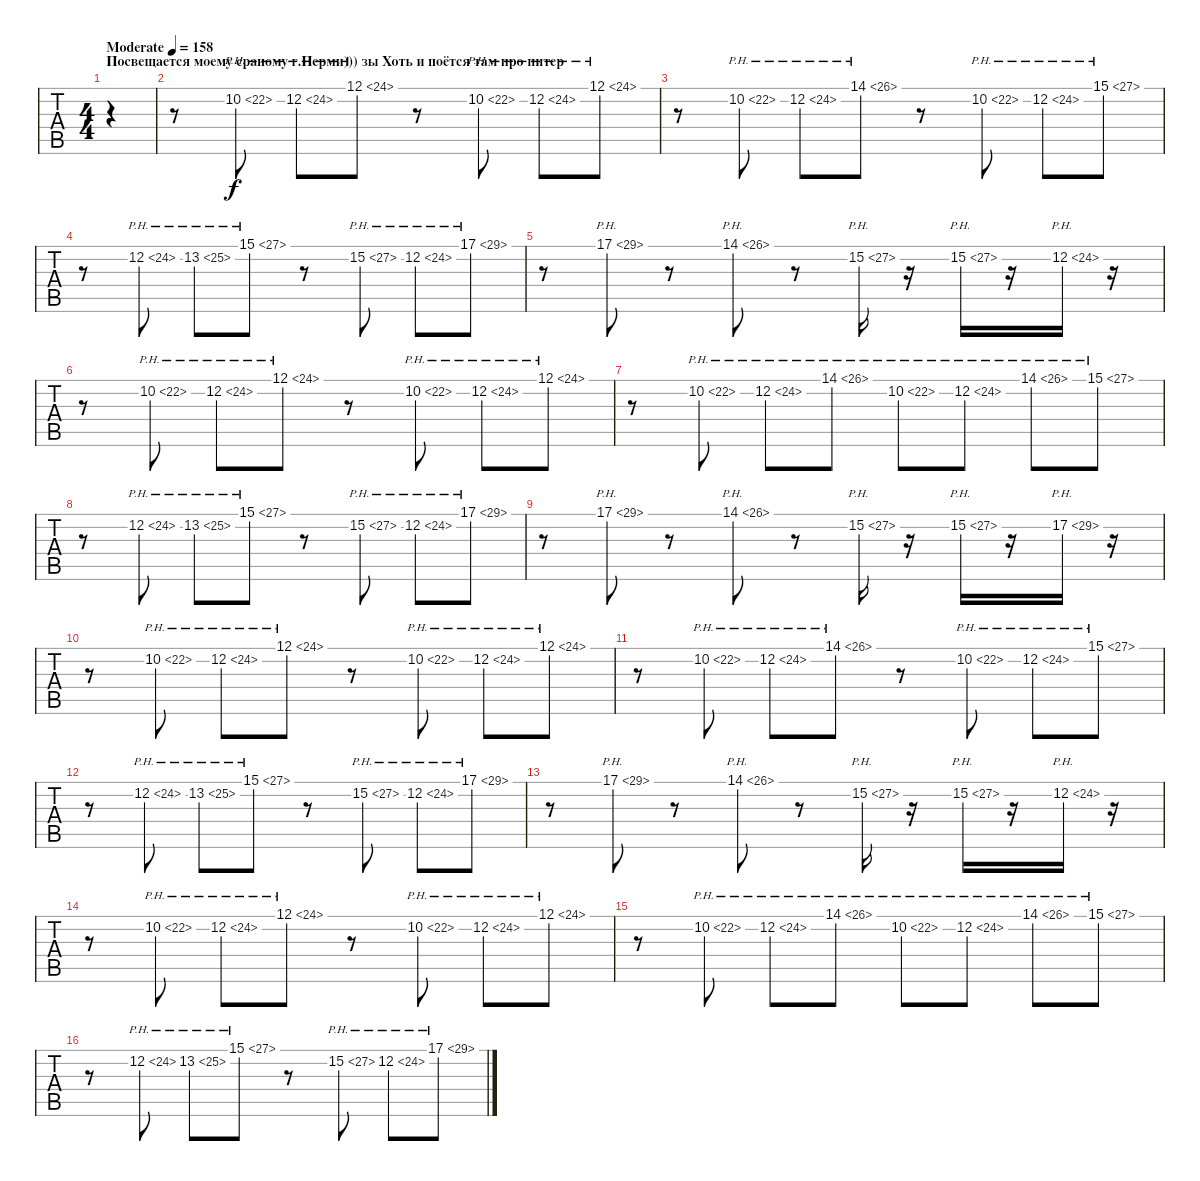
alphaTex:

\track ("  " "  ") {instrument pad1newage}
\staff {tabs}
\tuning (D4 A3 F3 C3 G2 D2) {hide}
\ts (4 4)
\section ("" "Посвещается моему сраному г.Перми))) зы Хоть и поётся там про питер")
\tempo (158 "Moderate")
\clef g2
\ks c
|
r.8 10.2{ph 12}.8 12.2{ph 12}.8 12.1{ph 12}.8 r.8 10.2{ph 12}.8 12.2{ph 12}.8 12.1{ph 12}.8 |
r.8 10.2{ph 12}.8 12.2{ph 12}.8 14.1{ph 12}.8 r.8 10.2{ph 12}.8 12.2{ph 12}.8 15.1{ph 12}.8 |
r.8 12.2{ph 12}.8 13.2{ph 12}.8 15.1{ph 12}.8 r.8 15.2{ph 12}.8 12.2{ph 12}.8 17.1{ph 12}.8 |
r.8 17.1{ph 12}.8 r.8 14.1{ph 12}.8 r.8 15.2{ph 12}.16 r.16 15.2{ph 12}.16 r.16 12.2{ph 12}.16 r.16 |
r.8 10.2{ph 12}.8 12.2{ph 12}.8 12.1{ph 12}.8 r.8 10.2{ph 12}.8 12.2{ph 12}.8 12.1{ph 12}.8 |
r.8 10.2{ph 12}.8 12.2{ph 12}.8 14.1{ph 12}.8 10.2{ph 12}.8 12.2{ph 12}.8 14.1{ph 12}.8 15.1{ph 12}.8 |
r.8 12.2{ph 12}.8 13.2{ph 12}.8 15.1{ph 12}.8 r.8 15.2{ph 12}.8 12.2{ph 12}.8 17.1{ph 12}.8 |
r.8 17.1{ph 12}.8 r.8 14.1{ph 12}.8 r.8 15.2{ph 12}.16 r.16 15.2{ph 12}.16 r.16 17.2{ph 12}.16 r.16 |
r.8 10.2{ph 12}.8 12.2{ph 12}.8 12.1{ph 12}.8 r.8 10.2{ph 12}.8 12.2{ph 12}.8 12.1{ph 12}.8 |
r.8 10.2{ph 12}.8 12.2{ph 12}.8 14.1{ph 12}.8 r.8 10.2{ph 12}.8 12.2{ph 12}.8 15.1{ph 12}.8 |
r.8 12.2{ph 12}.8 13.2{ph 12}.8 15.1{ph 12}.8 r.8 15.2{ph 12}.8 12.2{ph 12}.8 17.1{ph 12}.8 |
r.8 17.1{ph 12}.8 r.8 14.1{ph 12}.8 r.8 15.2{ph 12}.16 r.16 15.2{ph 12}.16 r.16 12.2{ph 12}.16 r.16 |
r.8 10.2{ph 12}.8 12.2{ph 12}.8 12.1{ph 12}.8 r.8 10.2{ph 12}.8 12.2{ph 12}.8 12.1{ph 12}.8 |
r.8 10.2{ph 12}.8 12.2{ph 12}.8 14.1{ph 12}.8 10.2{ph 12}.8 12.2{ph 12}.8 14.1{ph 12}.8 15.1{ph 12}.8 |
r.8 12.2{ph 12}.8 13.2{ph 12}.8 15.1{ph 12}.8 r.8 15.2{ph 12}.8 12.2{ph 12}.8 17.1{ph 12}.8
